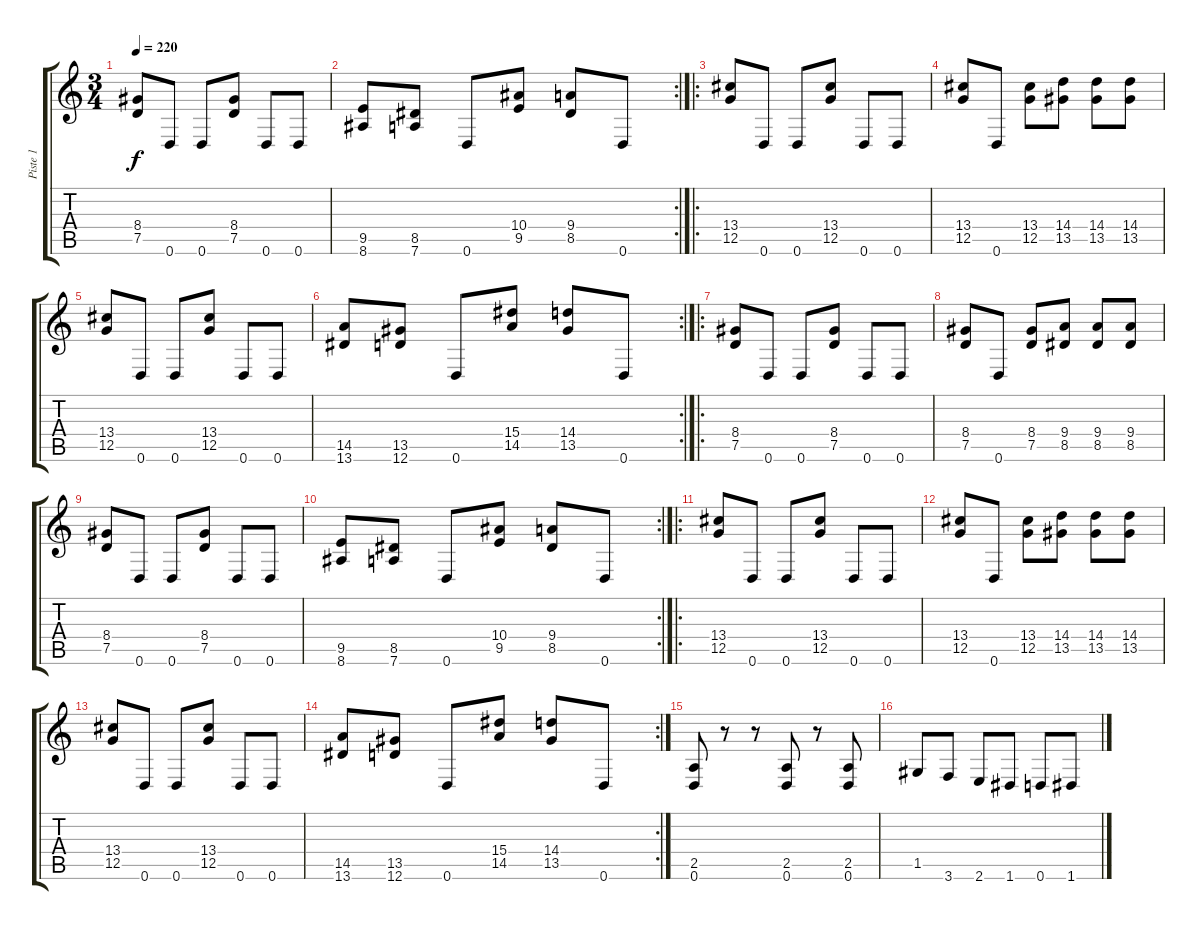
\track ("Piste 1" "Piste 1") {instrument distortionguitar}
\staff {score tabs}
\tuning (D4 A3 F3 C3 G2 D2) {hide}
\ts (3 4)
\tempo 220
\clef g2
\ks c
(8.4 7.5).8{dy f} 0.6.8 0.6.8 (8.4 7.5).8 0.6.8 0.6.8 |
\rc 2
(9.5 8.6).8 (8.5 7.6).8 0.6.8 (10.4 9.5).8 (9.4 8.5).8 0.6.8 |
\ro
(13.4 12.5).8 0.6.8 0.6.8 (13.4 12.5).8 0.6.8 0.6.8 |
(13.4 12.5).8 0.6.8 (13.4 12.5).8 (14.4 13.5).8 (14.4 13.5).8 (14.4 13.5).8 |
(13.4 12.5).8 0.6.8 0.6.8 (13.4 12.5).8 0.6.8 0.6.8 |
\rc 2
(14.5 13.6).8 (13.5 12.6).8 0.6.8 (15.4 14.5).8 (14.4 13.5).8 0.6.8 |
\ro
(8.4 7.5).8 0.6.8 0.6.8 (8.4 7.5).8 0.6.8 0.6.8 |
(8.4 7.5).8 0.6.8 (8.4 7.5).8 (9.4 8.5).8 (9.4 8.5).8 (9.4 8.5).8 |
(8.4 7.5).8 0.6.8 0.6.8 (8.4 7.5).8 0.6.8 0.6.8 |
\rc 2
(9.5 8.6).8 (8.5 7.6).8 0.6.8 (10.4 9.5).8 (9.4 8.5).8 0.6.8 |
\ro
(13.4 12.5).8 0.6.8 0.6.8 (13.4 12.5).8 0.6.8 0.6.8 |
(13.4 12.5).8 0.6.8 (13.4 12.5).8 (14.4 13.5).8 (14.4 13.5).8 (14.4 13.5).8 |
(13.4 12.5).8 0.6.8 0.6.8 (13.4 12.5).8 0.6.8 0.6.8 |
\rc 2
(14.5 13.6).8 (13.5 12.6).8 0.6.8 (15.4 14.5).8 (14.4 13.5).8 0.6.8 |
(2.5 0.6).8 r.8 r.8 (2.5 0.6).8 r.8 (2.5 0.6).8 |
1.5.8 3.6.8 2.6.8 1.6.8 0.6.8 1.6.8
